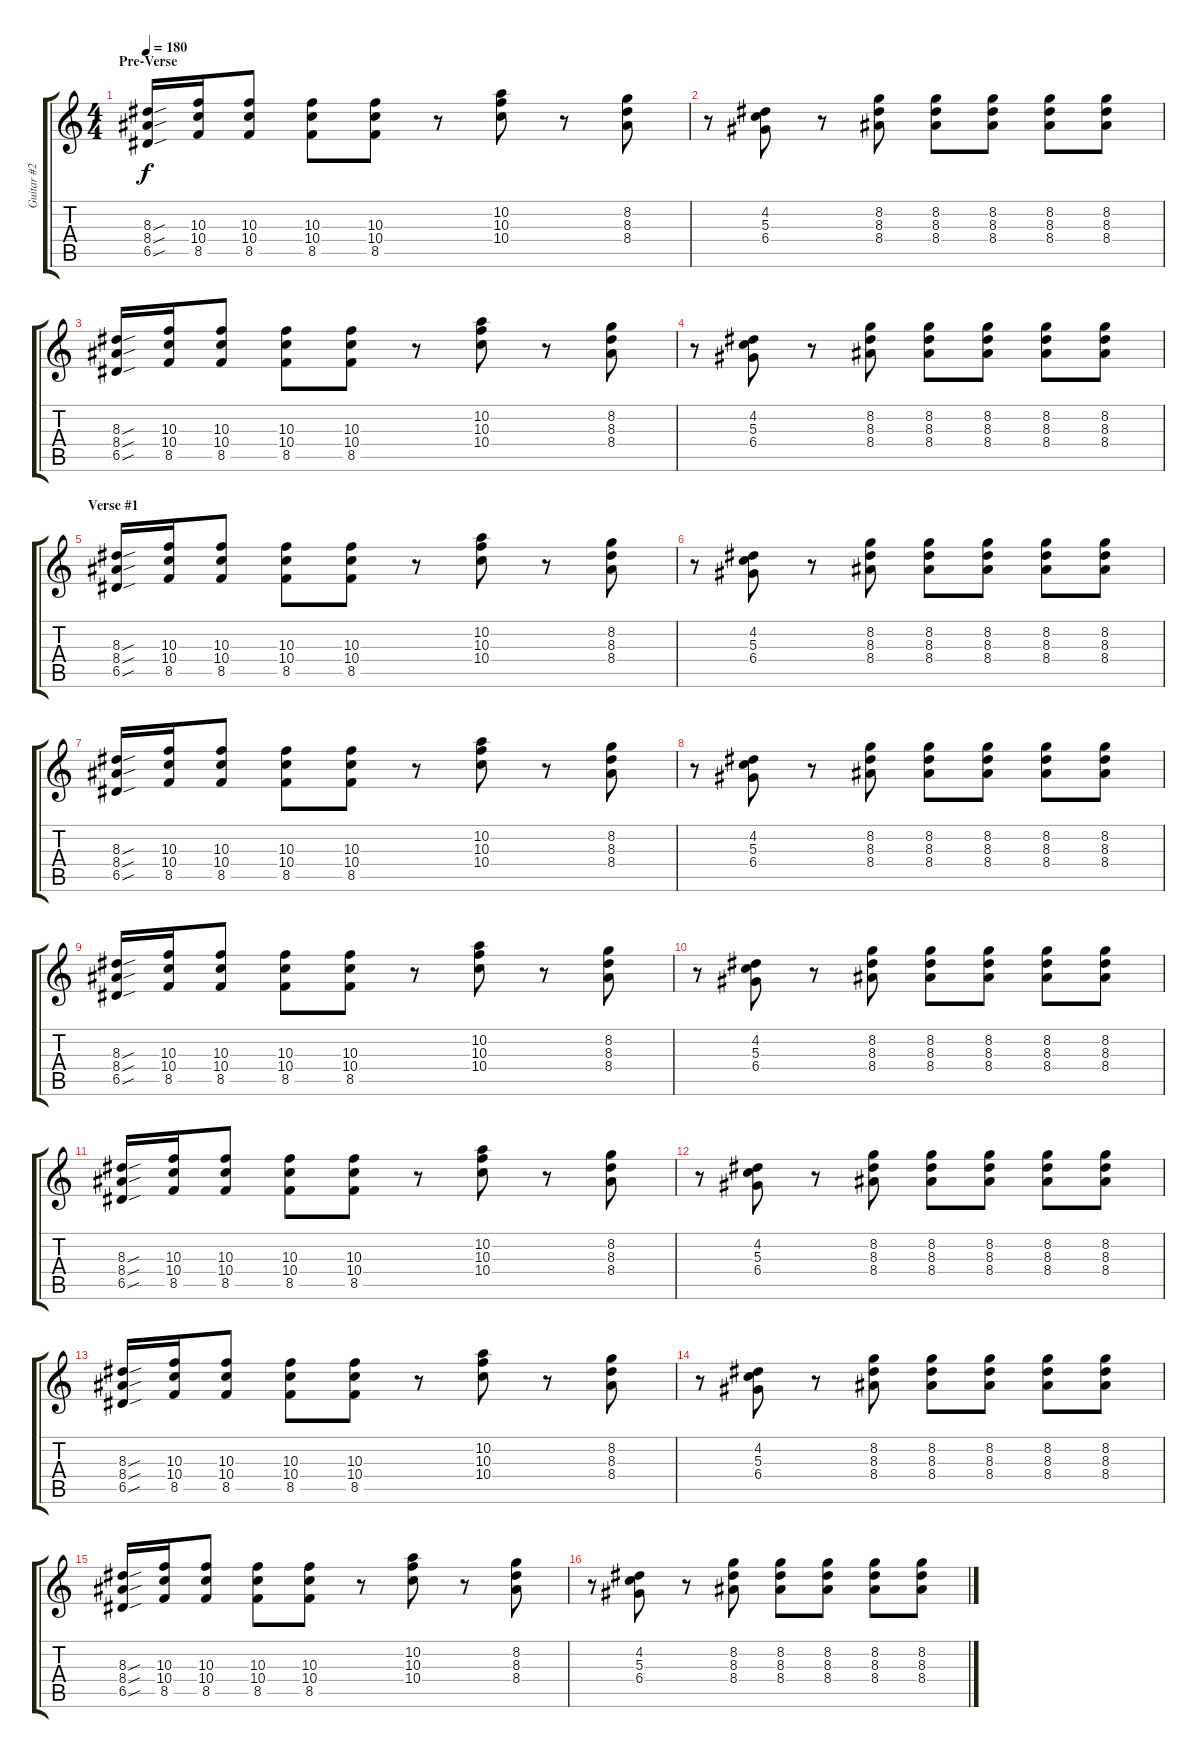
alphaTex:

\track ("Guitar #2" "Guitar #2") {instrument overdrivenguitar}
\staff {score tabs}
\tuning (E4 B3 G3 D3 A2 E2) {hide}
\ts (4 4)
\section ("" "Pre-Verse")
\tempo 180
\clef g2
\ks c
(8.3{sou} 8.4{sou} 6.5{sou}).16{dy f} (10.3 10.4 8.5).16 (10.3 10.4 8.5).8 (10.3 10.4 8.5).8 (10.3 10.4 8.5).8 r.8 (10.2 10.3 10.4).8 r.8 (8.2 8.3 8.4).8 |
r.8 (4.2 5.3 6.4).8 r.8 (8.2 8.3 8.4).8 (8.2 8.3 8.4).8 (8.2 8.3 8.4).8 (8.2 8.3 8.4).8 (8.2 8.3 8.4).8 |
(8.3{sou} 8.4{sou} 6.5{sou}).16 (10.3 10.4 8.5).16 (10.3 10.4 8.5).8 (10.3 10.4 8.5).8 (10.3 10.4 8.5).8 r.8 (10.2 10.3 10.4).8 r.8 (8.2 8.3 8.4).8 |
r.8 (4.2 5.3 6.4).8 r.8 (8.2 8.3 8.4).8 (8.2 8.3 8.4).8 (8.2 8.3 8.4).8 (8.2 8.3 8.4).8 (8.2 8.3 8.4).8 |
\section ("" "Verse #1")
(8.3{sou} 8.4{sou} 6.5{sou}).16 (10.3 10.4 8.5).16 (10.3 10.4 8.5).8 (10.3 10.4 8.5).8 (10.3 10.4 8.5).8 r.8 (10.2 10.3 10.4).8 r.8 (8.2 8.3 8.4).8 |
r.8 (4.2 5.3 6.4).8 r.8 (8.2 8.3 8.4).8 (8.2 8.3 8.4).8 (8.2 8.3 8.4).8 (8.2 8.3 8.4).8 (8.2 8.3 8.4).8 |
(8.3{sou} 8.4{sou} 6.5{sou}).16 (10.3 10.4 8.5).16 (10.3 10.4 8.5).8 (10.3 10.4 8.5).8 (10.3 10.4 8.5).8 r.8 (10.2 10.3 10.4).8 r.8 (8.2 8.3 8.4).8 |
r.8 (4.2 5.3 6.4).8 r.8 (8.2 8.3 8.4).8 (8.2 8.3 8.4).8 (8.2 8.3 8.4).8 (8.2 8.3 8.4).8 (8.2 8.3 8.4).8 |
(8.3{sou} 8.4{sou} 6.5{sou}).16 (10.3 10.4 8.5).16 (10.3 10.4 8.5).8 (10.3 10.4 8.5).8 (10.3 10.4 8.5).8 r.8 (10.2 10.3 10.4).8 r.8 (8.2 8.3 8.4).8 |
r.8 (4.2 5.3 6.4).8 r.8 (8.2 8.3 8.4).8 (8.2 8.3 8.4).8 (8.2 8.3 8.4).8 (8.2 8.3 8.4).8 (8.2 8.3 8.4).8 |
(8.3{sou} 8.4{sou} 6.5{sou}).16 (10.3 10.4 8.5).16 (10.3 10.4 8.5).8 (10.3 10.4 8.5).8 (10.3 10.4 8.5).8 r.8 (10.2 10.3 10.4).8 r.8 (8.2 8.3 8.4).8 |
r.8 (4.2 5.3 6.4).8 r.8 (8.2 8.3 8.4).8 (8.2 8.3 8.4).8 (8.2 8.3 8.4).8 (8.2 8.3 8.4).8 (8.2 8.3 8.4).8 |
(8.3{sou} 8.4{sou} 6.5{sou}).16 (10.3 10.4 8.5).16 (10.3 10.4 8.5).8 (10.3 10.4 8.5).8 (10.3 10.4 8.5).8 r.8 (10.2 10.3 10.4).8 r.8 (8.2 8.3 8.4).8 |
r.8 (4.2 5.3 6.4).8 r.8 (8.2 8.3 8.4).8 (8.2 8.3 8.4).8 (8.2 8.3 8.4).8 (8.2 8.3 8.4).8 (8.2 8.3 8.4).8 |
(8.3{sou} 8.4{sou} 6.5{sou}).16 (10.3 10.4 8.5).16 (10.3 10.4 8.5).8 (10.3 10.4 8.5).8 (10.3 10.4 8.5).8 r.8 (10.2 10.3 10.4).8 r.8 (8.2 8.3 8.4).8 |
r.8 (4.2 5.3 6.4).8 r.8 (8.2 8.3 8.4).8 (8.2 8.3 8.4).8 (8.2 8.3 8.4).8 (8.2 8.3 8.4).8 (8.2 8.3 8.4).8
